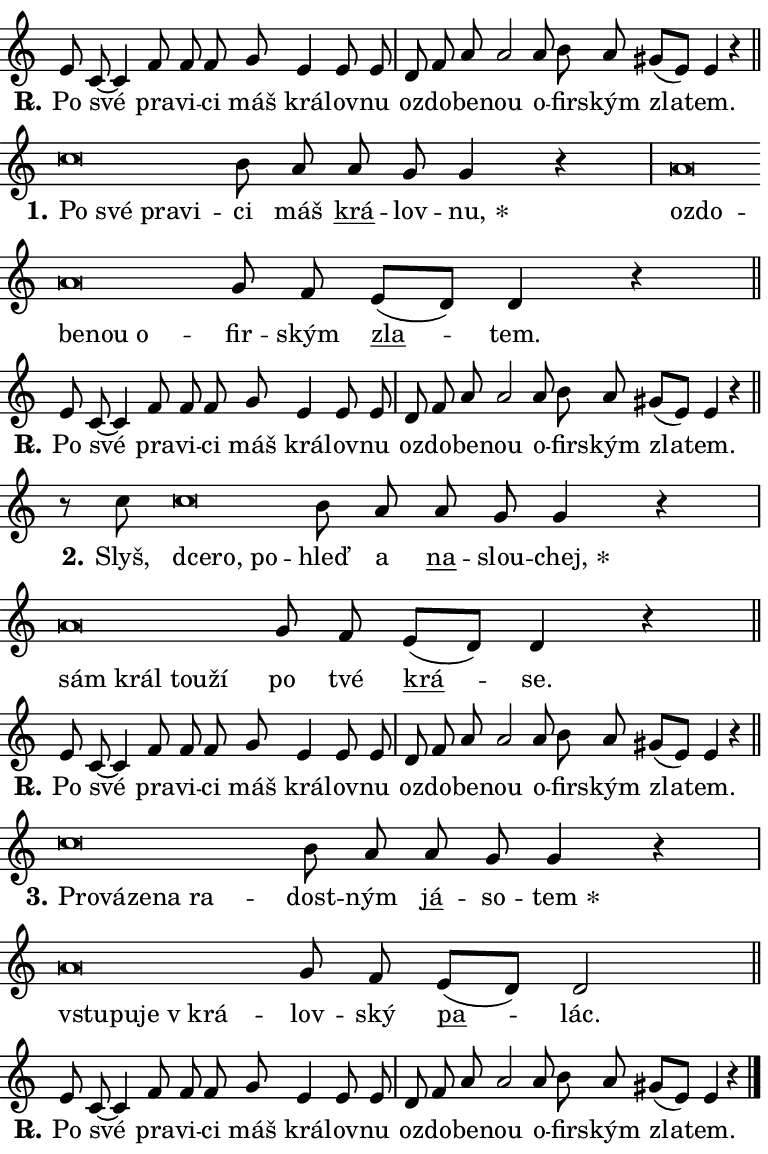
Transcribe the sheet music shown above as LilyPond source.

\version "2.24.0"
\header { tagline = "" }
\paper {
  indent = 0\cm
  top-margin = 0\cm
  right-margin = 0.13\cm % to fit lyric hyphens
  bottom-margin = 0\cm
  left-margin = 0\cm
  paper-width = 13\cm
  page-breaking = #ly:one-page-breaking
  system-system-spacing.basic-distance = #11
  score-system-spacing.basic-distance = #11
  ragged-last = ##f
}


%% Author: Thomas Morley
%% https://lists.gnu.org/archive/html/lilypond-user/2020-05/msg00002.html
#(define (line-position grob)
"Returns position of @var[grob} in current system:
   @code{'start}, if at first time-step
   @code{'end}, if at last time-step
   @code{'middle} otherwise
"
  (let* ((col (ly:item-get-column grob))
         (ln (ly:grob-object col 'left-neighbor))
         (rn (ly:grob-object col 'right-neighbor))
         (col-to-check-left (if (ly:grob? ln) ln col))
         (col-to-check-right (if (ly:grob? rn) rn col))
         (break-dir-left
           (and
             (ly:grob-property col-to-check-left 'non-musical #f)
             (ly:item-break-dir col-to-check-left)))
         (break-dir-right
           (and
             (ly:grob-property col-to-check-right 'non-musical #f)
             (ly:item-break-dir col-to-check-right))))
        (cond ((eqv? 1 break-dir-left) 'start)
              ((eqv? -1 break-dir-right) 'end)
              (else 'middle))))

#(define (tranparent-at-line-position vctor)
  (lambda (grob)
  "Relying on @code{line-position} select the relevant enry from @var{vctor}.
Used to determine transparency,"
    (case (line-position grob)
      ((end) (not (vector-ref vctor 0)))
      ((middle) (not (vector-ref vctor 1)))
      ((start) (not (vector-ref vctor 2))))))

noteHeadBreakVisibility =
#(define-music-function (break-visibility)(vector?)
"Makes @code{NoteHead}s transparent relying on @var{break-visibility}"
#{
  \override NoteHead.transparent =
    #(tranparent-at-line-position break-visibility)
#})

#(define delete-ledgers-for-transparent-note-heads
  (lambda (grob)
    "Reads whether a @code{NoteHead} is transparent.
If so this @code{NoteHead} is removed from @code{'note-heads} from
@var{grob}, which is supposed to be @code{LedgerLineSpanner}.
As a result ledgers are not printed for this @code{NoteHead}"
    (let* ((nhds-array (ly:grob-object grob 'note-heads))
           (nhds-list
             (if (ly:grob-array? nhds-array)
                 (ly:grob-array->list nhds-array)
                 '()))
           ;; Relies on the transparent-property being done before
           ;; Staff.LedgerLineSpanner.after-line-breaking is executed.
           ;; This is fragile ...
           (to-keep
             (remove
               (lambda (nhd)
                 (ly:grob-property nhd 'transparent #f))
               nhds-list)))
      ;; TODO find a better method to iterate over grob-arrays, similiar
      ;; to filter/remove etc for lists
      ;; For now rebuilt from scratch
      (set! (ly:grob-object grob 'note-heads)  '())
      (for-each
        (lambda (nhd)
          (ly:pointer-group-interface::add-grob grob 'note-heads nhd))
        to-keep))))

squashNotes = {
  \override NoteHead.X-extent = #'(-0.2 . 0.2)
  \override NoteHead.Y-extent = #'(-0.75 . 0)
  \override NoteHead.stencil =
    #(lambda (grob)
       (let ((pos (ly:grob-property grob 'staff-position)))
         (begin
           (if (< pos -7) (display "ERROR: Lower brevis then expected\n") (display ""))
           (if (<= pos -6) ly:text-interface::print ly:note-head::print))))
}
unSquashNotes = {
  \revert NoteHead.X-extent
  \revert NoteHead.Y-extent
  \revert NoteHead.stencil
}

hideNotes = \noteHeadBreakVisibility #begin-of-line-visible
unHideNotes = \noteHeadBreakVisibility #all-visible

% work-around for resetting accidentals
% https://lilypond.org/doc/v2.23/Documentation/notation/displaying-rhythms#unmetered-music
cadenzaMeasure = {
  \cadenzaOff
  \partial 1024 s1024
  \cadenzaOn
}

#(define-markup-command (accent layout props text) (markup?)
  "Underline accented syllable"
  (interpret-markup layout props
    #{\markup \override #'(offset . 4.3) \underline { #text }#}))

responsum = \markup \concat {
  "R" \hspace #-1.05 \path #0.1 #'((moveto 0 0.07) (lineto 0.9 0.8)) \hspace #0.05 "."
}

spaceSize = #0.6828661417322834 % exact space size for TeX Gyre Schola

\layout {
  \context {
    \Staff
    \remove "Time_signature_engraver"
    \override LedgerLineSpanner.after-line-breaking = #delete-ledgers-for-transparent-note-heads
  }
  \context {
    \Lyrics {
      \override LyricSpace.minimum-distance = \spaceSize
      \override LyricText.font-name = #"TeX Gyre Schola"
      \override LyricText.font-size = 1
      \override StanzaNumber.font-name = #"TeX Gyre Schola Bold"
      \override StanzaNumber.font-size = 1
    }
  }
  \context {
    \Score 
    \override NoteHead.text =
      #(lambda (grob) 
        (let ((pos (ly:grob-property grob 'staff-position)))
          #{\markup {
            \combine
              \halign #-0.55 \raise #(if (= pos -6) 0 0.5) \override #'(thickness . 2) \draw-line #'(3.2 . 0)
              \musicglyph "noteheads.sM1"
          }#}))
  }
}

% magnetic-lyrics.ily
%
%   written by
%     Jean Abou Samra <jean@abou-samra.fr>
%     Werner Lemberg <wl@gnu.org>
%
%   adapted by
%     Jiri Hon <jiri.hon@gmail.com>
%
% Version 2022-Apr-15

% https://www.mail-archive.com/lilypond-user@gnu.org/msg149350.html

#(define (Left_hyphen_pointer_engraver context)
   "Collect syllable-hyphen-syllable occurrences in lyrics and store
them in properties.  This engraver only looks to the left.  For
example, if the lyrics input is @code{foo -- bar}, it does the
following.

@itemize @bullet
@item
Set the @code{text} property of the @code{LyricHyphen} grob between
@q{foo} and @q{bar} to @code{foo}.

@item
Set the @code{left-hyphen} property of the @code{LyricText} grob with
text @q{foo} to the @code{LyricHyphen} grob between @q{foo} and
@q{bar}.
@end itemize

Use this auxiliary engraver in combination with the
@code{lyric-@/text::@/apply-@/magnetic-@/offset!} hook."
   (let ((hyphen #f)
         (text #f))
     (make-engraver
      (acknowledgers
       ((lyric-syllable-interface engraver grob source-engraver)
        (set! text grob)))
      (end-acknowledgers
       ((lyric-hyphen-interface engraver grob source-engraver)
        ;(when (not (grob::has-interface grob 'lyric-space-interface))
          (set! hyphen grob)));)
      ((stop-translation-timestep engraver)
       (when (and text hyphen)
         (ly:grob-set-object! text 'left-hyphen hyphen))
       (set! text #f)
       (set! hyphen #f)))))

#(define (lyric-text::apply-magnetic-offset! grob)
   "If the space between two syllables is less than the value in
property @code{LyricText@/.details@/.squash-threshold}, move the right
syllable to the left so that it gets concatenated with the left
syllable.

Use this function as a hook for
@code{LyricText@/.after-@/line-@/breaking} if the
@code{Left_@/hyphen_@/pointer_@/engraver} is active."
   (let ((hyphen (ly:grob-object grob 'left-hyphen #f)))
     (when hyphen
       (let ((left-text (ly:spanner-bound hyphen LEFT)))
         (when (grob::has-interface left-text 'lyric-syllable-interface)
           (let* ((common (ly:grob-common-refpoint grob left-text X))
                  (this-x-ext (ly:grob-extent grob common X))
                  (left-x-ext
                   (begin
                     ;; Trigger magnetism for left-text.
                     (ly:grob-property left-text 'after-line-breaking)
                     (ly:grob-extent left-text common X)))
                  ;; `delta` is the gap width between two syllables.
                  (delta (- (interval-start this-x-ext)
                            (interval-end left-x-ext)))
                  (details (ly:grob-property grob 'details))
                  (threshold (assoc-get 'squash-threshold details 0.2)))
             (when (< delta threshold)
               (let* (;; We have to manipulate the input text so that
                      ;; ligatures crossing syllable boundaries are not
                      ;; disabled.  For languages based on the Latin
                      ;; script this is essentially a beautification.
                      ;; However, for non-Western scripts it can be a
                      ;; necessity.
                      (lt (ly:grob-property left-text 'text))
                      (rt (ly:grob-property grob 'text))
                      (is-space (grob::has-interface hyphen 'lyric-space-interface))
                      (space (if is-space " " ""))
                      (extra-delta (if is-space spaceSize 0))
                      ;; Append new syllable.
                      (ltrt-space (if (and (string? lt) (string? rt))
                                (string-append lt space rt)
                                (make-concat-markup (list lt space rt))))
                      ;; Right-align `ltrt` to the right side.
                      (ltrt-space-markup (grob-interpret-markup
                               grob
                               (make-translate-markup
                                (cons (interval-length this-x-ext) 0)
                                (make-right-align-markup ltrt-space)))))
                 (begin
                   ;; Don't print `left-text`.
                   (ly:grob-set-property! left-text 'stencil #f)
                   ;; Set text and stencil (which holds all collected
                   ;; syllables so far) and shift it to the left.
                   (ly:grob-set-property! grob 'text ltrt-space)
                   (ly:grob-set-property! grob 'stencil ltrt-space-markup)
                   (ly:grob-translate-axis! grob (- (- delta extra-delta)) X))))))))))


#(define (lyric-hyphen::displace-bounds-first grob)
   ;; Make very sure this callback isn't triggered too early.
   (let ((left (ly:spanner-bound grob LEFT))
         (right (ly:spanner-bound grob RIGHT)))
     (ly:grob-property left 'after-line-breaking)
     (ly:grob-property right 'after-line-breaking)
     (ly:lyric-hyphen::print grob)))

squashThreshold = #0.4

\layout {
  \context {
    \Lyrics
    \consists #Left_hyphen_pointer_engraver
    \override LyricText.after-line-breaking =
      #lyric-text::apply-magnetic-offset!
    \override LyricHyphen.stencil = #lyric-hyphen::displace-bounds-first
    \override LyricText.details.squash-threshold = \squashThreshold
    \override LyricHyphen.minimum-distance = 0
    \override LyricHyphen.minimum-length = \squashThreshold
  }
}

squashText = \override LyricText.details.squash-threshold = 9999
unSquashText = \override LyricText.details.squash-threshold = \squashThreshold

leftText = \override LyricText.self-alignment-X = #LEFT
unLeftText = \revert LyricText.self-alignment-X

starOffset = #(lambda (grob) 
                (let ((x_offset (ly:self-alignment-interface::aligned-on-x-parent grob)))
                  (if (= x_offset 0) 0 (+ x_offset 1.2))))

star = #(define-music-function (syllable)(string?)
"Append star separator at the end of a syllable"
#{
  \once \override LyricText.X-offset = #starOffset
  \lyricmode { \markup {
    #syllable
    \override #'((font-name . "TeX Gyre Schola Bold")) \hspace #0.2 \lower #0.65 \larger "*"
  } }
#})

starAccent = #(define-music-function (syllable)(string?)
"Append star separator at the end of a syllable and make accent"
#{
  \once \override LyricText.X-offset = #starOffset
  \lyricmode { \markup {
    \accent #syllable
    \override #'((font-name . "TeX Gyre Schola Bold")) \hspace #0.2 \lower #0.65 \larger "*"
  } }
#})

breath = #(define-music-function (syllable)(string?)
"Append breathing indicator at the end of a syllable"
#{
  \lyricmode { \markup { #syllable "+" } }
#})

optionalBreath = #(define-music-function (syllable)(string?)
"Append optional breathing indicator at the end of a syllable"
#{
  \lyricmode { \markup { #syllable "(+)" } }
#})


\score {
    <<
        \new Voice = "melody" { \cadenzaOn \key c \major \relative { e'8 c~ c4 f8 f f g \bar "" e4 e8 e \cadenzaMeasure \bar "|" d f a a2 \bar "" a8 b a gis[( e)] e4 r \cadenzaMeasure \bar "||" \break } }
        \new Lyrics \lyricsto "melody" { \lyricmode { \set stanza = \responsum
Po své pra -- vi -- ci máš krá -- lov -- nu oz -- do -- be -- nou o -- fir -- ským zla -- tem. } }
    >>
    \layout {}
}

\score {
    <<
        \new Voice = "melody" { \cadenzaOn \key c \major \relative { \squashNotes c''\breve*1/16 \hideNotes \breve*1/16 \bar "" \breve*1/16 \breve*1/16 \bar "" \unHideNotes \unSquashNotes b8 a \bar "" a g g4 r \cadenzaMeasure \bar "|" \squashNotes a\breve*1/16 \hideNotes \breve*1/16 \bar "" \breve*1/16 \bar "" \breve*1/16 \breve*1/16 \bar "" \unHideNotes \unSquashNotes g8 f \bar "" e[( d)] d4 r \cadenzaMeasure \bar "||" \break } }
        \new Lyrics \lyricsto "melody" { \lyricmode { \set stanza = "1."
\leftText Po \squashText své pra -- vi -- \unLeftText \unSquashText ci máš \markup \accent krá -- lov -- \star nu, \leftText oz -- \squashText do -- be -- nou o -- \unLeftText \unSquashText fir -- ským \markup \accent zla -- tem. } }
    >>
    \layout {}
}

\score {
    <<
        \new Voice = "melody" { \cadenzaOn \key c \major \relative { e'8 c~ c4 f8 f f g \bar "" e4 e8 e \cadenzaMeasure \bar "|" d f a a2 \bar "" a8 b a gis[( e)] e4 r \cadenzaMeasure \bar "||" \break } }
        \new Lyrics \lyricsto "melody" { \lyricmode { \set stanza = \responsum
Po své pra -- vi -- ci máš krá -- lov -- nu oz -- do -- be -- nou o -- fir -- ským zla -- tem. } }
    >>
    \layout {}
}

\score {
    <<
        \new Voice = "melody" { \cadenzaOn \key c \major \relative { r8 c''8 \squashNotes c\breve*1/16 \hideNotes \breve*1/16 \breve*1/16 \bar "" \unHideNotes \unSquashNotes b8 a \bar "" a g g4 r \cadenzaMeasure \bar "|" \squashNotes a\breve*1/16 \hideNotes \breve*1/16 \bar "" \breve*1/16 \breve*1/16 \bar "" \unHideNotes \unSquashNotes g8 f \bar "" e[( d)] d4 r \cadenzaMeasure \bar "||" \break } }
        \new Lyrics \lyricsto "melody" { \lyricmode { \set stanza = "2."
Slyš, \leftText dce -- \squashText ro, po -- \unLeftText \unSquashText hleď a \markup \accent na -- slou -- \star chej, \leftText sám \squashText král tou -- ží \unLeftText \unSquashText po tvé \markup \accent krá -- se. } }
    >>
    \layout {}
}

\score {
    <<
        \new Voice = "melody" { \cadenzaOn \key c \major \relative { e'8 c~ c4 f8 f f g \bar "" e4 e8 e \cadenzaMeasure \bar "|" d f a a2 \bar "" a8 b a gis[( e)] e4 r \cadenzaMeasure \bar "||" \break } }
        \new Lyrics \lyricsto "melody" { \lyricmode { \set stanza = \responsum
Po své pra -- vi -- ci máš krá -- lov -- nu oz -- do -- be -- nou o -- fir -- ským zla -- tem. } }
    >>
    \layout {}
}

\score {
    <<
        \new Voice = "melody" { \cadenzaOn \key c \major \relative { \squashNotes c''\breve*1/16 \hideNotes \breve*1/16 \bar "" \breve*1/16 \bar "" \breve*1/16 \breve*1/16 \bar "" \unHideNotes \unSquashNotes b8 a \bar "" a g g4 r \cadenzaMeasure \bar "|" \squashNotes a\breve*1/16 \hideNotes \breve*1/16 \bar "" \breve*1/16 \breve*1/16 \bar "" \unHideNotes \unSquashNotes g8 f \bar "" e[( d)] d2 \cadenzaMeasure \bar "||" \break } }
        \new Lyrics \lyricsto "melody" { \lyricmode { \set stanza = "3."
\leftText Pro -- \squashText vá -- ze -- na ra -- \unLeftText \unSquashText dost -- ným \markup \accent já -- so -- \star tem \leftText vstu -- \squashText pu -- je "v krá" -- \unLeftText \unSquashText lov -- ský \markup \accent pa -- lác. } }
    >>
    \layout {}
}

\score {
    <<
        \new Voice = "melody" { \cadenzaOn \key c \major \relative { e'8 c~ c4 f8 f f g \bar "" e4 e8 e \cadenzaMeasure \bar "|" d f a a2 \bar "" a8 b a gis[( e)] e4 r \cadenzaMeasure \bar "||" \break } \bar "|." }
        \new Lyrics \lyricsto "melody" { \lyricmode { \set stanza = \responsum
Po své pra -- vi -- ci máš krá -- lov -- nu oz -- do -- be -- nou o -- fir -- ským zla -- tem. } }
    >>
    \layout {}
}
